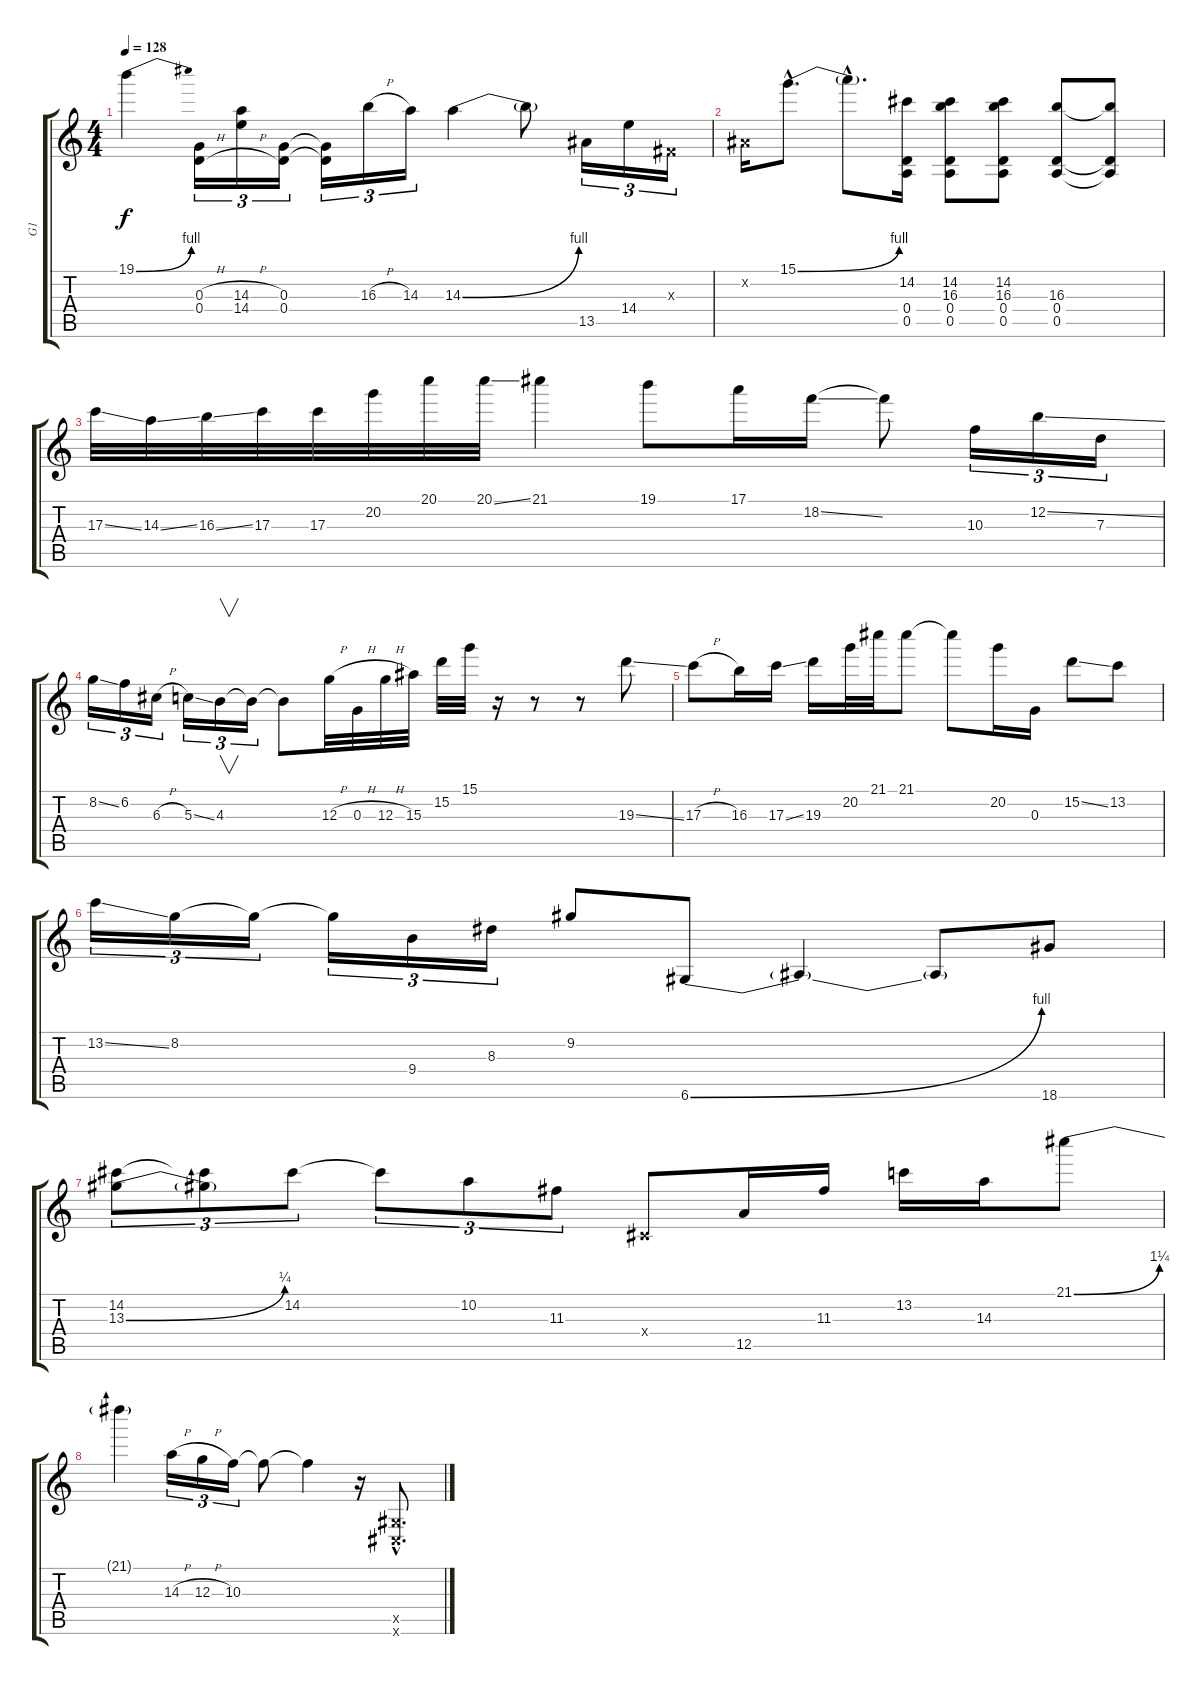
\track ("G1" "G1") {instrument distortionguitar}
\staff {score tabs}
\tuning (E4 B3 G3 D3 A2 D2) {hide}
\ts (4 4)
\tempo 128
\clef g2
\ks c
19.1{be (bend 0 0 60 4)}.4{dy f} (0.3{h} 0.4{h}).16{tu (3 2)} (14.3{h} 14.4{h}).16{tu (3 2)} (0.3 0.4).16{tu (3 2)} (0.3{t} 0.4{t}).16{tu (3 2)} 16.3{h}.16{tu (3 2)} 14.3.16{tu (3 2)} 14.3{be (bend 0 0 60 4)}.4 14.3{t}.8 13.5.16{tu (3 2)} 14.4.16{tu (3 2)} -1.3{x}.16{tu (3 2)} |
-1.2{x}.16 15.1{be (bend 0 0 60 4) hac}.8{d} 15.1{hac t}.8{d} (14.2 0.4 0.5).16 (14.2 16.3 0.4 0.5).8 (14.2 16.3 0.4 0.5).8 (16.3 0.4 0.5).8 (16.3{t} 0.4{t} 0.5{t}).8 |
17.3{ss}.32 14.3{ss}.32 16.3{ss}.32 17.3.32 17.3.32 20.2.32 20.1.32 20.1{ss}.32 21.1.4 19.1.8 17.1.16 18.2{ss}.16 18.2{t}.8 10.3.16{tu (3 2)} 12.2{ss}.16{tu (3 2)} 7.3.16{tu (3 2)} |
8.2{ss}.16{tu (3 2)} 6.2.16{tu (3 2)} 6.3{h}.16{tu (3 2)} 5.3{ss}.16{tu (3 2)} 4.3.16{v tu (3 2)} 4.3{t}.16{tu (3 2)} 4.3{t}.8 12.3{h}.32 0.3{h}.32 12.3{h}.32 15.3.32 15.2.32 15.1.32 r.16 r.8 r.8 19.3{ss}.8 |
17.3{h}.8 16.3.16 17.3{ss}.16 19.3.16 20.2.32 21.1.32 21.1.8 21.1{t}.8 20.2.16 0.3.16 15.2{ss}.8 13.2.8 |
13.2{ss}.16{tu (3 2)} 8.2.16{tu (3 2)} 8.2{t}.16{tu (3 2)} 8.2{t}.16{tu (3 2)} 9.4.16{tu (3 2)} 8.3.16{tu (3 2)} 9.2.8 6.6{be (bend 0 0 60 4)}.8 6.6{t}.4 6.6{t}.8 18.6.8 |
(14.2 13.3{be (bend 0 0 60 1)}).8{tu (3 2)} (14.2{t} 13.3{t}).8{tu (3 2)} 14.2.8{tu (3 2)} 14.2{t}.8{tu (3 2)} 10.2.8{tu (3 2)} 11.3.8{tu (3 2)} -1.4{x}.8 12.5.16 11.3.16 13.2.16 14.3.16 21.1{be (bend 0 0 60 5)}.8 |
21.1{t}.4 14.3{h}.16{tu (3 2)} 12.3{h}.16{tu (3 2)} 10.3.16{tu (3 2)} 10.3{t}.8 10.3{t}.4 r.16 (-1.5{ss hac x} -1.6{hac x}).8{d}
